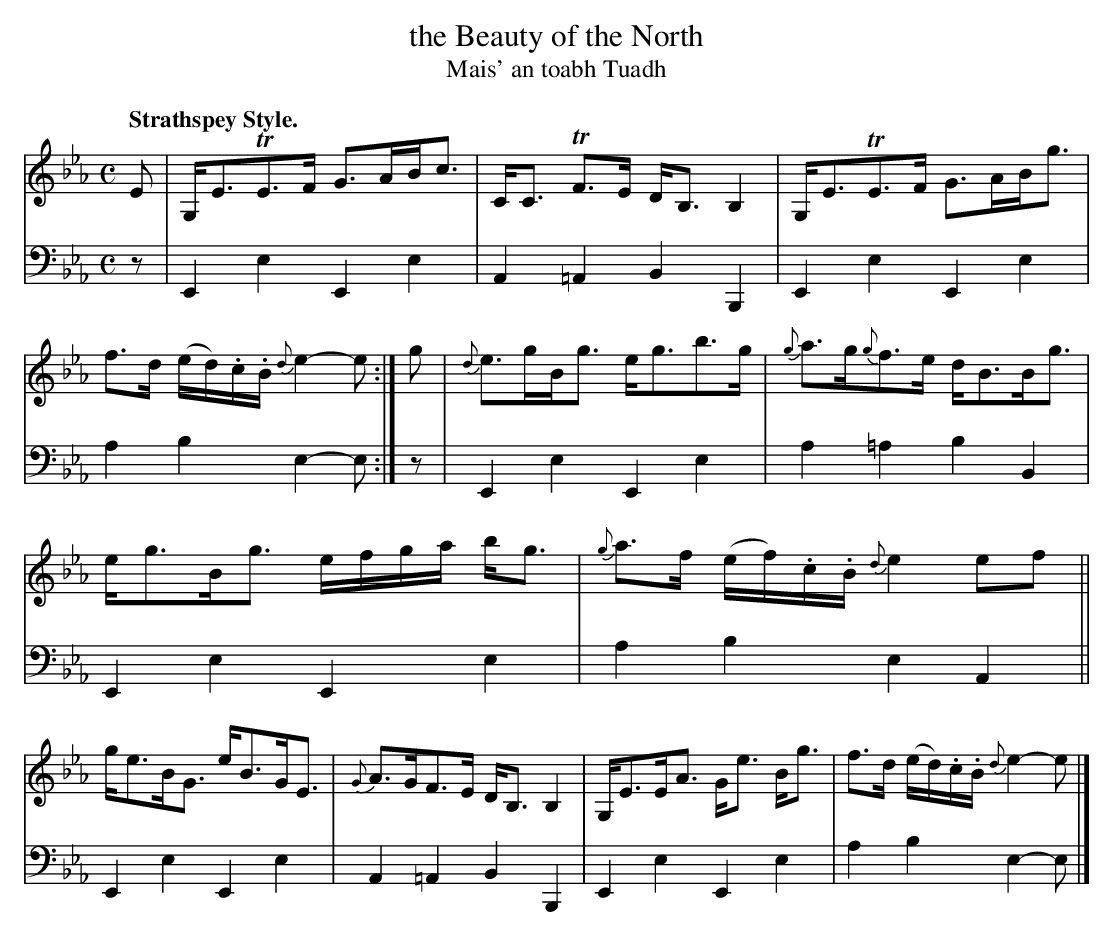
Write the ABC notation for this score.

X:1
T: the Beauty of the North
T: Mais' an toabh Tuadh
M: C
L: 1/16
Q: "Strathspey Style."
K: Eb
V: 1 staves=2
E2 |\
G,E3TE3F G3ABc3 | CC3 TF3E DB,3 B,4 |\
G,E3TE3F G3ABg3 | f3d (ed).c.B {d}e4-e2 :|\
g2 |\
{d}e3gBg3 eg3b3g | {g}a3g{g}f3e dB3Bg3 |
eg3Bg3 efga bg3 | {g}a3f (ef).c.B {d}e4 e2f2 ||\
ge3BG3 eB3GE3 | {G}A3GF3E DB,3B,4 |\
G,E3EA3 Ge3 Bg3 | f3d (ed).c.B {d}e4-e2 |]
V: 2 clef=bass middle=d
z2 | E4e4 E4e4 | A4=A4 B4B,4 | E4e4 E4e4 | a4b4 e4-e2 :| z2 |
E4e4 E4e4 | a4=a4 b4B4 | E4e4 E4e4 | a4b4 e4A4 || E4e4 E4e4 |
A4=A4 B4B,4 | E4e4 E4e4 | a4b4 e4-e2 |]
